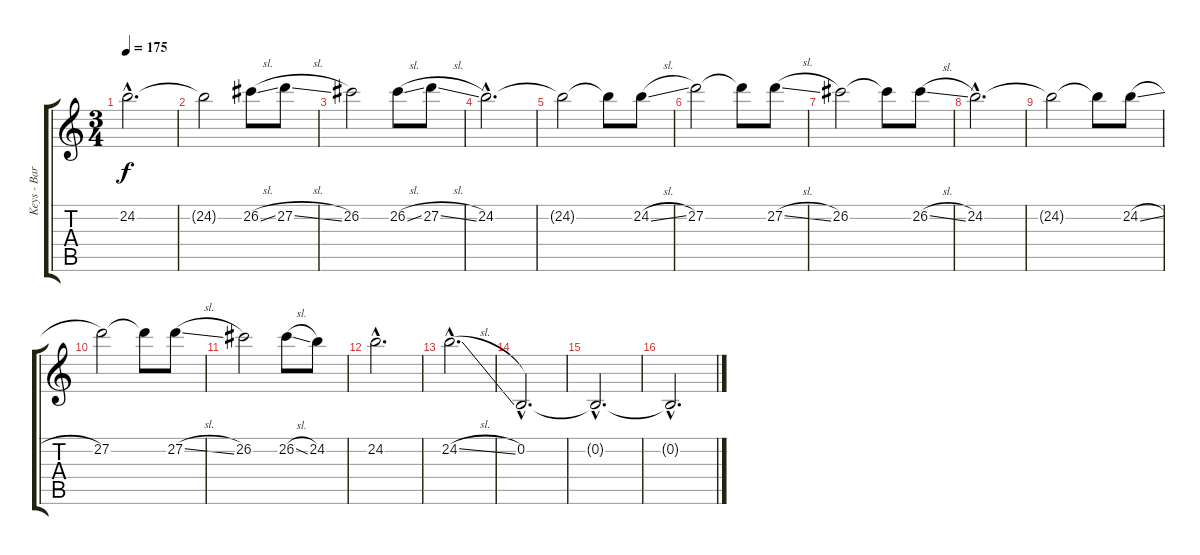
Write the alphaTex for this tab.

\track ("Keys - Bardens" "Keys - Bar") {instrument recorder}
\staff {score tabs}
\tuning (E4 B3 G3 D3 A2 E2) {hide}
\ts (3 4)
\tempo 175
\clef g2
\ks c
24.2{hac}.2{d dy f} |
24.2{t}.2 26.2{sl}.8 27.2{sl}.8 |
26.2.2 26.2{sl}.8 27.2{sl}.8 |
24.2{hac}.2{d} |
24.2{t}.2 24.2{t}.8 24.2{sl}.8 |
27.2.2 27.2{t}.8 27.2{sl}.8 |
26.2.2 26.2{t}.8 26.2{sl}.8 |
24.2{hac}.2{d} |
24.2{t}.2 24.2{t}.8 24.2{sl}.8 |
27.2.2 27.2{t}.8 27.2{sl}.8 |
26.2.2 26.2{sl}.8 24.2.8 |
24.2{hac}.2{d} |
24.2{sl hac}.2{d} |
0.2{hac}.2{d volume 0} |
0.2{hac t}.2{d} |
0.2{hac t}.2{d}
